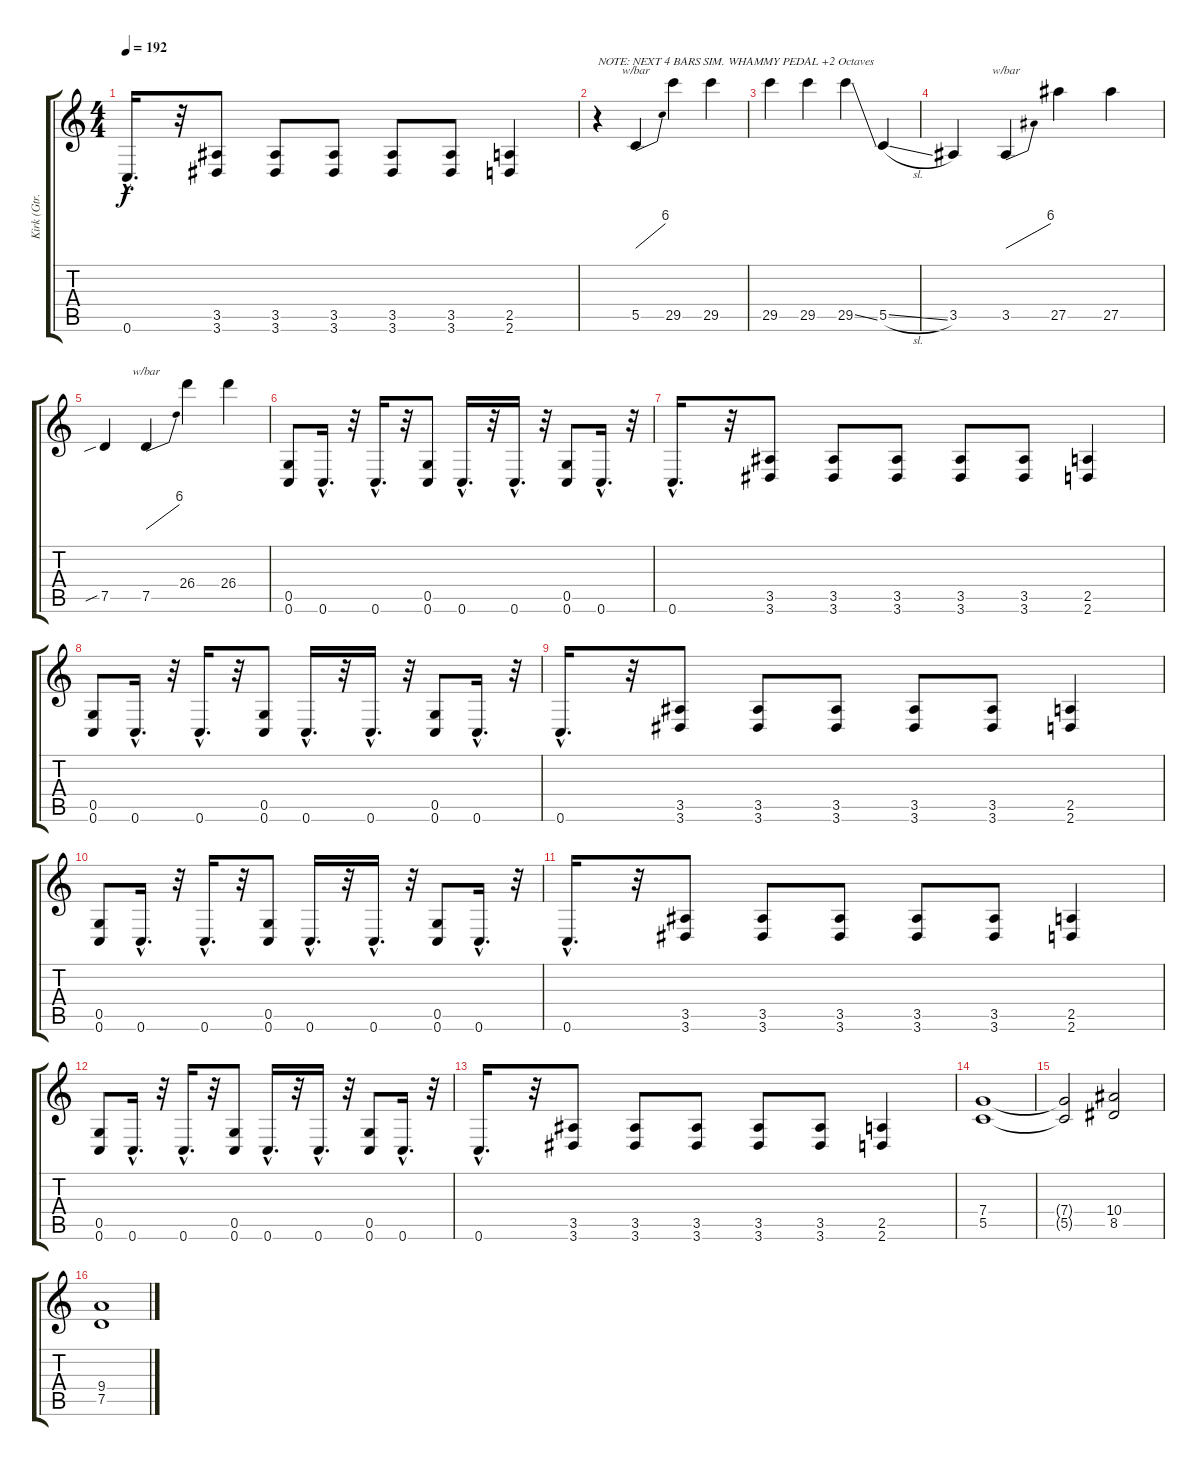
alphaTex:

\track ("Kirk (Gtr. 2)" "Kirk (Gtr.") {instrument distortionguitar}
\staff {score tabs}
\tuning (D4 A3 F3 C3 G2 C2) {hide}
\ts (4 4)
\tempo 192
\clef g2
\ks c
0.6{hac}.16{d dy f} r.32 (3.5 3.6).8 (3.5 3.6).8 (3.5 3.6).8 (3.5 3.6).8 (3.5 3.6).8 (2.5 2.6).4 |
r.4{txt "NOTE: NEXT 4 BARS SIM. WHAMMY PEDAL +2 Octaves"} 5.5.4{tbe (dive default 0 0 60 24)} 29.5.4 29.5.4 |
29.5.4 29.5.4 29.5{ss}.4 5.5{sl}.4 |
3.5.4 3.5.4{tbe (dive default 0 0 60 24)} 27.5.4 27.5.4 |
7.5{sib}.4 7.5.4{tbe (dive default 0 0 60 24)} 26.4.4 26.4.4 |
(0.5 0.6).8 0.6{hac}.16{d} r.32 0.6{hac}.16{d} r.32 (0.5 0.6).8 0.6{hac}.16{d} r.32 0.6{hac}.16{d} r.32 (0.5 0.6).8 0.6{hac}.16{d} r.32 |
0.6{hac}.16{d} r.32 (3.5 3.6).8 (3.5 3.6).8 (3.5 3.6).8 (3.5 3.6).8 (3.5 3.6).8 (2.5 2.6).4 |
(0.5 0.6).8 0.6{hac}.16{d} r.32 0.6{hac}.16{d} r.32 (0.5 0.6).8 0.6{hac}.16{d} r.32 0.6{hac}.16{d} r.32 (0.5 0.6).8 0.6{hac}.16{d} r.32 |
0.6{hac}.16{d} r.32 (3.5 3.6).8 (3.5 3.6).8 (3.5 3.6).8 (3.5 3.6).8 (3.5 3.6).8 (2.5 2.6).4 |
(0.5 0.6).8 0.6{hac}.16{d} r.32 0.6{hac}.16{d} r.32 (0.5 0.6).8 0.6{hac}.16{d} r.32 0.6{hac}.16{d} r.32 (0.5 0.6).8 0.6{hac}.16{d} r.32 |
0.6{hac}.16{d} r.32 (3.5 3.6).8 (3.5 3.6).8 (3.5 3.6).8 (3.5 3.6).8 (3.5 3.6).8 (2.5 2.6).4 |
(0.5 0.6).8 0.6{hac}.16{d} r.32 0.6{hac}.16{d} r.32 (0.5 0.6).8 0.6{hac}.16{d} r.32 0.6{hac}.16{d} r.32 (0.5 0.6).8 0.6{hac}.16{d} r.32 |
0.6{hac}.16{d} r.32 (3.5 3.6).8 (3.5 3.6).8 (3.5 3.6).8 (3.5 3.6).8 (3.5 3.6).8 (2.5 2.6).4 |
(7.4 5.5).1 |
(7.4{t} 5.5{t}).2 (10.4 8.5).2 |
(9.4 7.5).1
